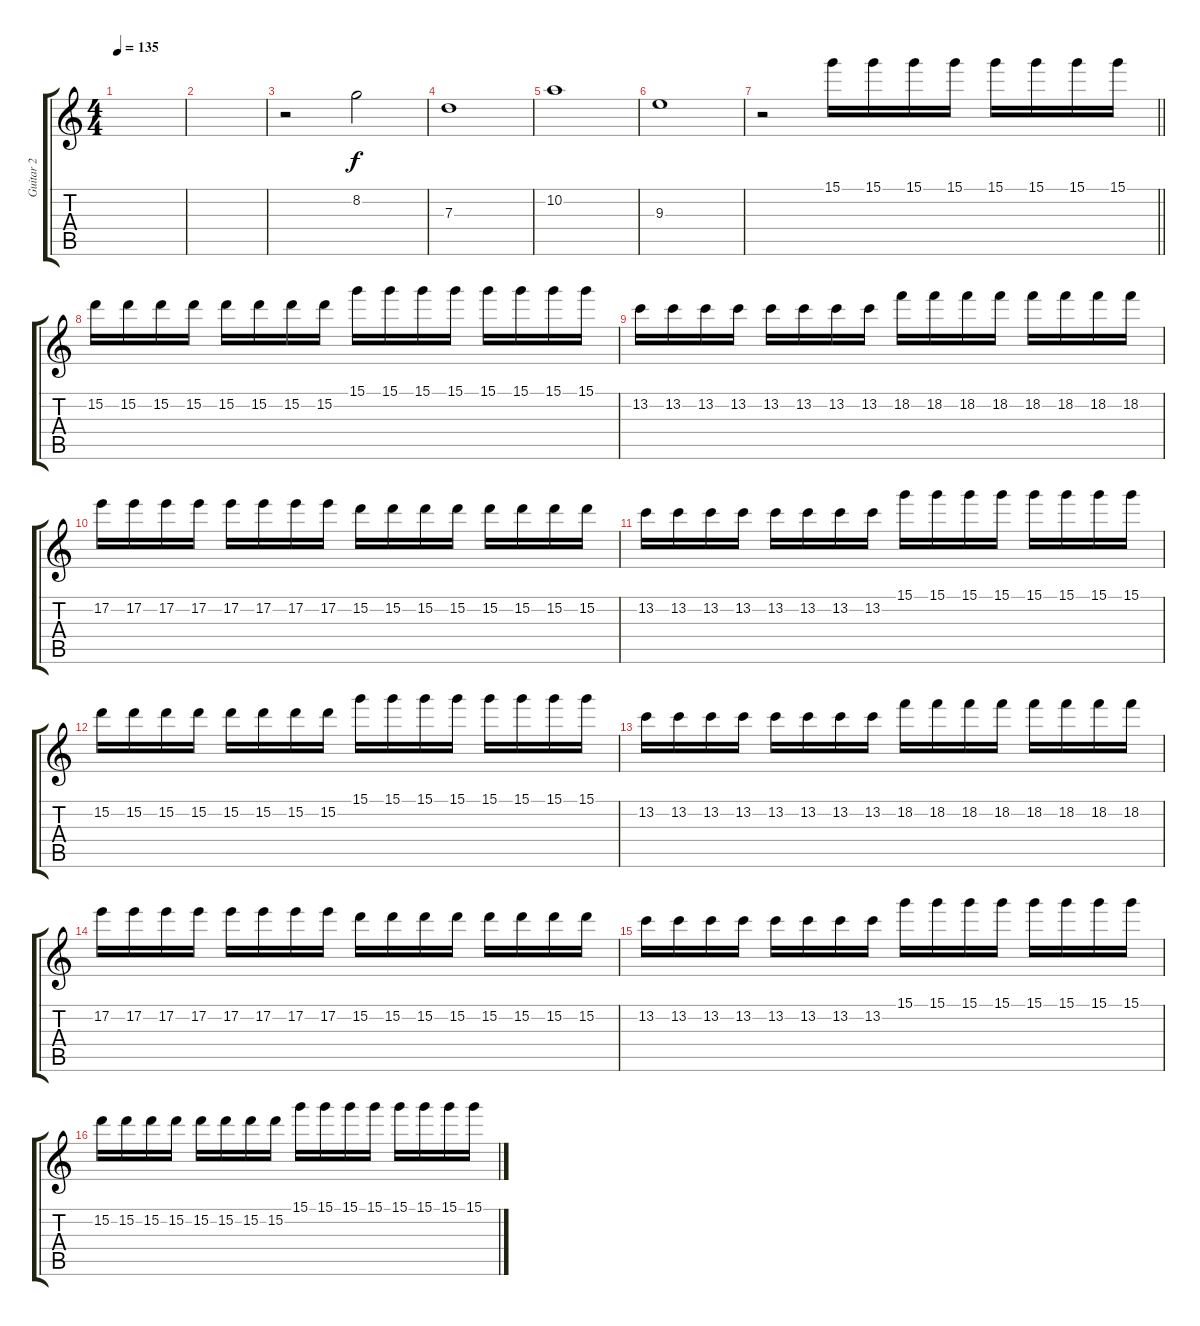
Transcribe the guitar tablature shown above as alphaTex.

\track ("Guitar 2" "Guitar 2") {instrument overdrivenguitar}
\staff {score tabs}
\tuning (E4 B3 G3 D3 A2 E2) {hide}
\ts (4 4)
\tempo 135
\clef g2
\ks c
|
|
r.2 8.2.2{dy f} |
7.3.1 |
10.2.1 |
9.3.1 |
\barLineRight lightlight
r.2 15.1.16 15.1.16 15.1.16 15.1.16 15.1.16 15.1.16 15.1.16 15.1.16 |
15.2.16 15.2.16 15.2.16 15.2.16 15.2.16 15.2.16 15.2.16 15.2.16 15.1.16 15.1.16 15.1.16 15.1.16 15.1.16 15.1.16 15.1.16 15.1.16 |
13.2.16 13.2.16 13.2.16 13.2.16 13.2.16 13.2.16 13.2.16 13.2.16 18.2.16 18.2.16 18.2.16 18.2.16 18.2.16 18.2.16 18.2.16 18.2.16 |
17.2.16 17.2.16 17.2.16 17.2.16 17.2.16 17.2.16 17.2.16 17.2.16 15.2.16 15.2.16 15.2.16 15.2.16 15.2.16 15.2.16 15.2.16 15.2.16 |
13.2.16 13.2.16 13.2.16 13.2.16 13.2.16 13.2.16 13.2.16 13.2.16 15.1.16 15.1.16 15.1.16 15.1.16 15.1.16 15.1.16 15.1.16 15.1.16 |
15.2.16 15.2.16 15.2.16 15.2.16 15.2.16 15.2.16 15.2.16 15.2.16 15.1.16 15.1.16 15.1.16 15.1.16 15.1.16 15.1.16 15.1.16 15.1.16 |
13.2.16 13.2.16 13.2.16 13.2.16 13.2.16 13.2.16 13.2.16 13.2.16 18.2.16 18.2.16 18.2.16 18.2.16 18.2.16 18.2.16 18.2.16 18.2.16 |
17.2.16 17.2.16 17.2.16 17.2.16 17.2.16 17.2.16 17.2.16 17.2.16 15.2.16 15.2.16 15.2.16 15.2.16 15.2.16 15.2.16 15.2.16 15.2.16 |
13.2.16 13.2.16 13.2.16 13.2.16 13.2.16 13.2.16 13.2.16 13.2.16 15.1.16 15.1.16 15.1.16 15.1.16 15.1.16 15.1.16 15.1.16 15.1.16 |
15.2.16 15.2.16 15.2.16 15.2.16 15.2.16 15.2.16 15.2.16 15.2.16 15.1.16 15.1.16 15.1.16 15.1.16 15.1.16 15.1.16 15.1.16 15.1.16
